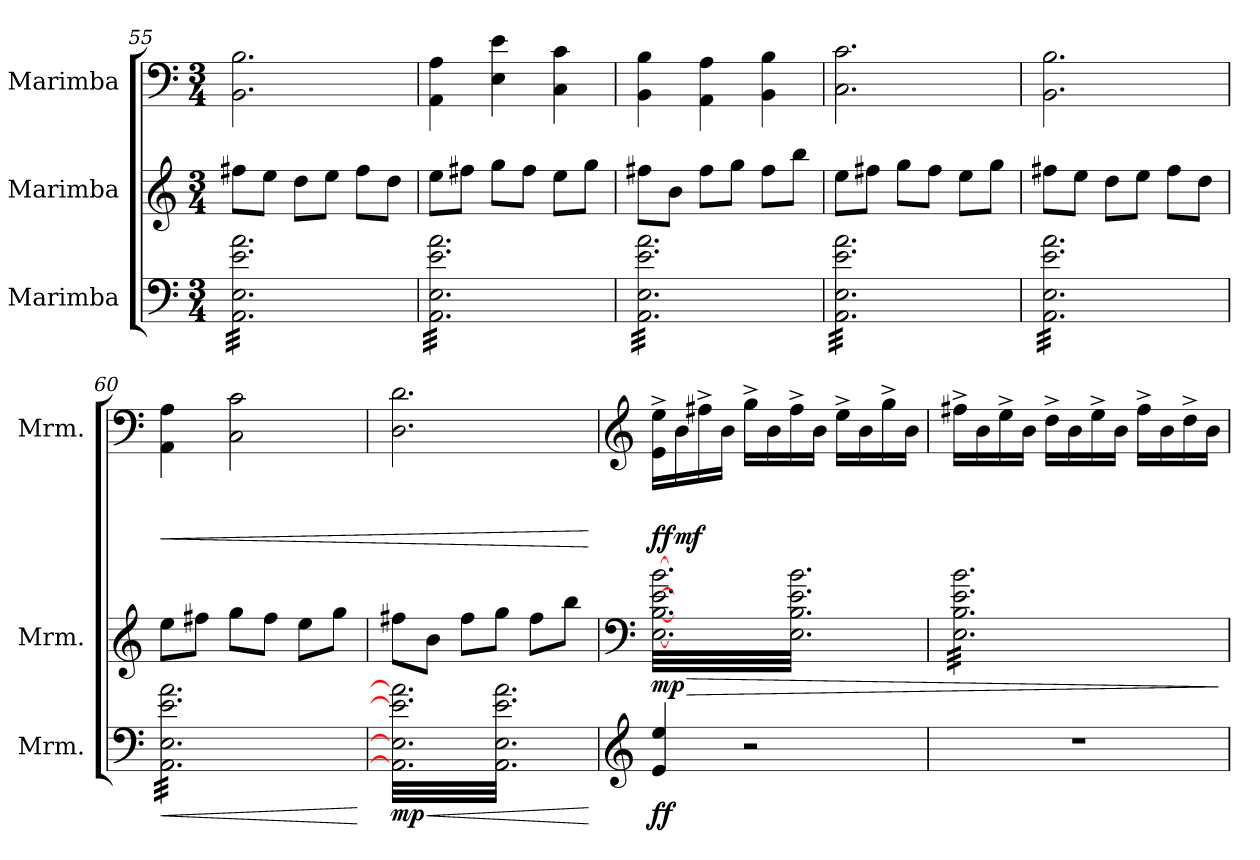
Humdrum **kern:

**kern	**dynam	**kern	**dynam	**kern	**dynam
*part3	*part3	*part2	*part2	*part1	*part1
*staff3	*staff3	*staff2	*staff2	*staff1	*staff1
*I"Marimba	*	*I"Marimba	*	*I"Marimba	*
*I'Mrm.	*	*I'Mrm.	*	*I'Mrm.	*
*clefF4	*	*clefG2	*	*clefF4	*
*k[]	*	*k[]	*	*k[]	*
*M3/4	*	*M3/4	*	*M3/4	*
=55	=55	=55	=55	=55	=55
*tremolo	*	*	*	*	*
32AA\ 32E\ 32e\ 32a\LLL	.	8ff#X\L	.	2.BB\ 2.B\	.
32AA\ 32E\ 32e\ 32a\	.	.	.	.	.
32AA\ 32E\ 32e\ 32a\	.	.	.	.	.
32AA\ 32E\ 32e\ 32a\	.	.	.	.	.
32AA\ 32E\ 32e\ 32a\	.	8ee\J	.	.	.
32AA\ 32E\ 32e\ 32a\	.	.	.	.	.
32AA\ 32E\ 32e\ 32a\	.	.	.	.	.
32AA\ 32E\ 32e\ 32a\	.	.	.	.	.
32AA\ 32E\ 32e\ 32a\	.	8dd\L	.	.	.
32AA\ 32E\ 32e\ 32a\	.	.	.	.	.
32AA\ 32E\ 32e\ 32a\	.	.	.	.	.
32AA\ 32E\ 32e\ 32a\	.	.	.	.	.
32AA\ 32E\ 32e\ 32a\	.	8ee\J	.	.	.
32AA\ 32E\ 32e\ 32a\	.	.	.	.	.
32AA\ 32E\ 32e\ 32a\	.	.	.	.	.
32AA\ 32E\ 32e\ 32a\	.	.	.	.	.
32AA\ 32E\ 32e\ 32a\	.	8ff#\L	.	.	.
32AA\ 32E\ 32e\ 32a\	.	.	.	.	.
32AA\ 32E\ 32e\ 32a\	.	.	.	.	.
32AA\ 32E\ 32e\ 32a\	.	.	.	.	.
32AA\ 32E\ 32e\ 32a\	.	8dd\J	.	.	.
32AA\ 32E\ 32e\ 32a\	.	.	.	.	.
32AA\ 32E\ 32e\ 32a\	.	.	.	.	.
32AA\ 32E\ 32e\ 32a\JJJ	.	.	.	.	.
!!LO:PB:g=z
=56	=56	=56	=56	=56	=56
32AA\ 32E\ 32e\ 32a\LLL	.	8ee\L	.	4AA\ 4A\	.
32AA\ 32E\ 32e\ 32a\	.	.	.	.	.
32AA\ 32E\ 32e\ 32a\	.	.	.	.	.
32AA\ 32E\ 32e\ 32a\	.	.	.	.	.
32AA\ 32E\ 32e\ 32a\	.	8ff#X\J	.	.	.
32AA\ 32E\ 32e\ 32a\	.	.	.	.	.
32AA\ 32E\ 32e\ 32a\	.	.	.	.	.
32AA\ 32E\ 32e\ 32a\	.	.	.	.	.
32AA\ 32E\ 32e\ 32a\	.	8gg\L	.	4E\ 4e\	.
32AA\ 32E\ 32e\ 32a\	.	.	.	.	.
32AA\ 32E\ 32e\ 32a\	.	.	.	.	.
32AA\ 32E\ 32e\ 32a\	.	.	.	.	.
32AA\ 32E\ 32e\ 32a\	.	8ff#\J	.	.	.
32AA\ 32E\ 32e\ 32a\	.	.	.	.	.
32AA\ 32E\ 32e\ 32a\	.	.	.	.	.
32AA\ 32E\ 32e\ 32a\	.	.	.	.	.
32AA\ 32E\ 32e\ 32a\	.	8ee\L	.	4C\ 4c\	.
32AA\ 32E\ 32e\ 32a\	.	.	.	.	.
32AA\ 32E\ 32e\ 32a\	.	.	.	.	.
32AA\ 32E\ 32e\ 32a\	.	.	.	.	.
32AA\ 32E\ 32e\ 32a\	.	8gg\J	.	.	.
32AA\ 32E\ 32e\ 32a\	.	.	.	.	.
32AA\ 32E\ 32e\ 32a\	.	.	.	.	.
32AA\ 32E\ 32e\ 32a\JJJ	.	.	.	.	.
=57	=57	=57	=57	=57	=57
32AA\ 32E\ 32e\ 32a\LLL	.	8ff#X\L	.	4BB\ 4B\	.
32AA\ 32E\ 32e\ 32a\	.	.	.	.	.
32AA\ 32E\ 32e\ 32a\	.	.	.	.	.
32AA\ 32E\ 32e\ 32a\	.	.	.	.	.
32AA\ 32E\ 32e\ 32a\	.	8b\J	.	.	.
32AA\ 32E\ 32e\ 32a\	.	.	.	.	.
32AA\ 32E\ 32e\ 32a\	.	.	.	.	.
32AA\ 32E\ 32e\ 32a\	.	.	.	.	.
32AA\ 32E\ 32e\ 32a\	.	8ff#\L	.	4AA\ 4A\	.
32AA\ 32E\ 32e\ 32a\	.	.	.	.	.
32AA\ 32E\ 32e\ 32a\	.	.	.	.	.
32AA\ 32E\ 32e\ 32a\	.	.	.	.	.
32AA\ 32E\ 32e\ 32a\	.	8gg\J	.	.	.
32AA\ 32E\ 32e\ 32a\	.	.	.	.	.
32AA\ 32E\ 32e\ 32a\	.	.	.	.	.
32AA\ 32E\ 32e\ 32a\	.	.	.	.	.
32AA\ 32E\ 32e\ 32a\	.	8ff#\L	.	4BB\ 4B\	.
32AA\ 32E\ 32e\ 32a\	.	.	.	.	.
32AA\ 32E\ 32e\ 32a\	.	.	.	.	.
32AA\ 32E\ 32e\ 32a\	.	.	.	.	.
32AA\ 32E\ 32e\ 32a\	.	8bb\J	.	.	.
32AA\ 32E\ 32e\ 32a\	.	.	.	.	.
32AA\ 32E\ 32e\ 32a\	.	.	.	.	.
32AA\ 32E\ 32e\ 32a\JJJ	.	.	.	.	.
=58	=58	=58	=58	=58	=58
32AA\ 32E\ 32e\ 32a\LLL	.	8ee\L	.	2.C\ 2.c\	.
32AA\ 32E\ 32e\ 32a\	.	.	.	.	.
32AA\ 32E\ 32e\ 32a\	.	.	.	.	.
32AA\ 32E\ 32e\ 32a\	.	.	.	.	.
32AA\ 32E\ 32e\ 32a\	.	8ff#X\J	.	.	.
32AA\ 32E\ 32e\ 32a\	.	.	.	.	.
32AA\ 32E\ 32e\ 32a\	.	.	.	.	.
32AA\ 32E\ 32e\ 32a\	.	.	.	.	.
32AA\ 32E\ 32e\ 32a\	.	8gg\L	.	.	.
32AA\ 32E\ 32e\ 32a\	.	.	.	.	.
32AA\ 32E\ 32e\ 32a\	.	.	.	.	.
32AA\ 32E\ 32e\ 32a\	.	.	.	.	.
32AA\ 32E\ 32e\ 32a\	.	8ff#\J	.	.	.
32AA\ 32E\ 32e\ 32a\	.	.	.	.	.
32AA\ 32E\ 32e\ 32a\	.	.	.	.	.
32AA\ 32E\ 32e\ 32a\	.	.	.	.	.
32AA\ 32E\ 32e\ 32a\	.	8ee\L	.	.	.
32AA\ 32E\ 32e\ 32a\	.	.	.	.	.
32AA\ 32E\ 32e\ 32a\	.	.	.	.	.
32AA\ 32E\ 32e\ 32a\	.	.	.	.	.
32AA\ 32E\ 32e\ 32a\	.	8gg\J	.	.	.
32AA\ 32E\ 32e\ 32a\	.	.	.	.	.
32AA\ 32E\ 32e\ 32a\	.	.	.	.	.
32AA\ 32E\ 32e\ 32a\JJJ	.	.	.	.	.
=59	=59	=59	=59	=59	=59
32AA\ 32E\ 32e\ 32a\LLL	.	8ff#X\L	.	2.BB\ 2.B\	.
32AA\ 32E\ 32e\ 32a\	.	.	.	.	.
32AA\ 32E\ 32e\ 32a\	.	.	.	.	.
32AA\ 32E\ 32e\ 32a\	.	.	.	.	.
32AA\ 32E\ 32e\ 32a\	.	8ee\J	.	.	.
32AA\ 32E\ 32e\ 32a\	.	.	.	.	.
32AA\ 32E\ 32e\ 32a\	.	.	.	.	.
32AA\ 32E\ 32e\ 32a\	.	.	.	.	.
32AA\ 32E\ 32e\ 32a\	.	8dd\L	.	.	.
32AA\ 32E\ 32e\ 32a\	.	.	.	.	.
32AA\ 32E\ 32e\ 32a\	.	.	.	.	.
32AA\ 32E\ 32e\ 32a\	.	.	.	.	.
32AA\ 32E\ 32e\ 32a\	.	8ee\J	.	.	.
32AA\ 32E\ 32e\ 32a\	.	.	.	.	.
32AA\ 32E\ 32e\ 32a\	.	.	.	.	.
32AA\ 32E\ 32e\ 32a\	.	.	.	.	.
32AA\ 32E\ 32e\ 32a\	.	8ff#\L	.	.	.
32AA\ 32E\ 32e\ 32a\	.	.	.	.	.
32AA\ 32E\ 32e\ 32a\	.	.	.	.	.
32AA\ 32E\ 32e\ 32a\	.	.	.	.	.
32AA\ 32E\ 32e\ 32a\	.	8dd\J	.	.	.
32AA\ 32E\ 32e\ 32a\	.	.	.	.	.
32AA\ 32E\ 32e\ 32a\	.	.	.	.	.
32AA\ 32E\ 32e\ 32a\JJJ	.	.	.	.	.
!!LO:LB:g=z
=60	=60	=60	=60	=60	=60
!	!LO:HP:b	!	!	!	!LO:HP:b
32AA\ 32E\ 32e\ 32a\LLL	<	8ee\L	.	4AA\ 4A\	<
32AA\ 32E\ 32e\ 32a\	.	.	.	.	.
32AA\ 32E\ 32e\ 32a\	.	.	.	.	.
32AA\ 32E\ 32e\ 32a\	.	.	.	.	.
32AA\ 32E\ 32e\ 32a\	.	8ff#X\J	.	.	.
32AA\ 32E\ 32e\ 32a\	.	.	.	.	.
32AA\ 32E\ 32e\ 32a\	.	.	.	.	.
32AA\ 32E\ 32e\ 32a\	.	.	.	.	.
32AA\ 32E\ 32e\ 32a\	.	8gg\L	.	2C\ 2c\	.
32AA\ 32E\ 32e\ 32a\	.	.	.	.	.
32AA\ 32E\ 32e\ 32a\	.	.	.	.	.
32AA\ 32E\ 32e\ 32a\	.	.	.	.	.
32AA\ 32E\ 32e\ 32a\	.	8ff#\J	.	.	.
32AA\ 32E\ 32e\ 32a\	.	.	.	.	.
32AA\ 32E\ 32e\ 32a\	.	.	.	.	.
32AA\ 32E\ 32e\ 32a\	.	.	.	.	.
32AA\ 32E\ 32e\ 32a\	.	8ee\L	.	.	.
32AA\ 32E\ 32e\ 32a\	.	.	.	.	.
32AA\ 32E\ 32e\ 32a\	.	.	.	.	.
32AA\ 32E\ 32e\ 32a\	.	.	.	.	.
32AA\ 32E\ 32e\ 32a\	.	8gg\J	.	.	.
32AA\ 32E\ 32e\ 32a\	.	.	.	.	.
32AA\ 32E\ 32e\ 32a\	.	.	.	.	.
32AA\ 32E\ 32e\ 32a\JJJ	.	.	.	.	.
.	[	.	.	.	.
=61	=61	=61	=61	=61	=61
!	!LO:HP:b	!	!	!	!
!	!LO:DY:n=1:b	!	!	!	!
32AA\] 32E\] 32e\] 32a\]LLL	< mp	8ff#X\L	.	2.D\ 2.d\	.
32AA\ 32E\ 32e\ 32a\	.	.	.	.	.
32AA\ 32E\ 32e\ 32a\	.	.	.	.	.
32AA\ 32E\ 32e\ 32a\	.	.	.	.	.
32AA\ 32E\ 32e\ 32a\	.	8b\J	.	.	.
32AA\ 32E\ 32e\ 32a\	.	.	.	.	.
32AA\ 32E\ 32e\ 32a\	.	.	.	.	.
32AA\ 32E\ 32e\ 32a\	.	.	.	.	.
32AA\ 32E\ 32e\ 32a\	.	8ff#\L	.	.	.
32AA\ 32E\ 32e\ 32a\	.	.	.	.	.
32AA\ 32E\ 32e\ 32a\	.	.	.	.	.
32AA\ 32E\ 32e\ 32a\	.	.	.	.	.
32AA\ 32E\ 32e\ 32a\	.	8gg\J	.	.	.
32AA\ 32E\ 32e\ 32a\	.	.	.	.	.
32AA\ 32E\ 32e\ 32a\	.	.	.	.	.
32AA\ 32E\ 32e\ 32a\	.	.	.	.	.
32AA\ 32E\ 32e\ 32a\	.	8ff#\L	.	.	.
32AA\ 32E\ 32e\ 32a\	.	.	.	.	.
32AA\ 32E\ 32e\ 32a\	.	.	.	.	.
32AA\ 32E\ 32e\ 32a\	.	.	.	.	.
32AA\ 32E\ 32e\ 32a\	.	8bb\J	.	.	.
32AA\ 32E\ 32e\ 32a\	.	.	.	.	.
32AA\ 32E\ 32e\ 32a\	.	.	.	.	.
32AA\ 32E\ 32e\ 32a\JJJ	.	.	.	.	.
*Xtremolo	*	*	*	*	*
.	[	.	.	.	[
=62	=62	=62	=62	=62	=62
*clefG2	*	*clefF4	*	*clefG2	*
!	!LO:DY:b	!	!LO:HP:b	!	!
!	!	!	!LO:DY:n=1:b	!	!LO:DY:b
*	*	*tremolo	*	*	*
4e/ 4ee/	ff	[32E\ [32B\ [32e\ [32b\LLL	> mp	16e\^ 16ee\^LL	ff
.	.	32E\ 32B\ 32e\ 32b\	.	.	.
!	!	!	!	!	!LO:DY:b
.	.	32E\ 32B\ 32e\ 32b\	.	16b\	mf
.	.	32E\ 32B\ 32e\ 32b\	.	.	.
.	.	32E\ 32B\ 32e\ 32b\	.	16ff#X^\	.
.	.	32E\ 32B\ 32e\ 32b\	.	.	.
.	.	32E\ 32B\ 32e\ 32b\	.	16b\JJ	.
.	.	32E\ 32B\ 32e\ 32b\	.	.	.
2r	.	32E\ 32B\ 32e\ 32b\	.	16gg^\LL	.
.	.	32E\ 32B\ 32e\ 32b\	.	.	.
.	.	32E\ 32B\ 32e\ 32b\	.	16b\	.
.	.	32E\ 32B\ 32e\ 32b\	.	.	.
.	.	32E\ 32B\ 32e\ 32b\	.	16ff#^\	.
.	.	32E\ 32B\ 32e\ 32b\	.	.	.
.	.	32E\ 32B\ 32e\ 32b\	.	16b\JJ	.
.	.	32E\ 32B\ 32e\ 32b\	.	.	.
.	.	32E\ 32B\ 32e\ 32b\	.	16ee^\LL	.
.	.	32E\ 32B\ 32e\ 32b\	.	.	.
.	.	32E\ 32B\ 32e\ 32b\	.	16b\	.
.	.	32E\ 32B\ 32e\ 32b\	.	.	.
.	.	32E\ 32B\ 32e\ 32b\	.	16gg^\	.
.	.	32E\ 32B\ 32e\ 32b\	.	.	.
.	.	32E\ 32B\ 32e\ 32b\	.	16b\JJ	.
.	.	32E\ 32B\ 32e\ 32b\JJJ	.	.	.
!!LO:PB:g=z
=63	=63	=63	=63	=63	=63
2.r	.	32E\ 32B\ 32e\ 32b\LLL	.	16ff#X^\LL	.
.	.	32E\ 32B\ 32e\ 32b\	.	.	.
.	.	32E\ 32B\ 32e\ 32b\	.	16b\	.
.	.	32E\ 32B\ 32e\ 32b\	.	.	.
.	.	32E\ 32B\ 32e\ 32b\	.	16ee^\	.
.	.	32E\ 32B\ 32e\ 32b\	.	.	.
.	.	32E\ 32B\ 32e\ 32b\	.	16b\JJ	.
.	.	32E\ 32B\ 32e\ 32b\	.	.	.
.	.	32E\ 32B\ 32e\ 32b\	.	16dd^\LL	.
.	.	32E\ 32B\ 32e\ 32b\	.	.	.
.	.	32E\ 32B\ 32e\ 32b\	.	16b\	.
.	.	32E\ 32B\ 32e\ 32b\	.	.	.
.	.	32E\ 32B\ 32e\ 32b\	.	16ee^\	.
.	.	32E\ 32B\ 32e\ 32b\	.	.	.
.	.	32E\ 32B\ 32e\ 32b\	.	16b\JJ	.
.	.	32E\ 32B\ 32e\ 32b\	.	.	.
.	.	32E\ 32B\ 32e\ 32b\	.	16ff#^\LL	.
.	.	32E\ 32B\ 32e\ 32b\	.	.	.
.	.	32E\ 32B\ 32e\ 32b\	.	16b\	.
.	.	32E\ 32B\ 32e\ 32b\	.	.	.
.	.	32E\ 32B\ 32e\ 32b\	.	16dd^\	.
.	.	32E\ 32B\ 32e\ 32b\	.	.	.
.	.	32E\ 32B\ 32e\ 32b\	.	16b\JJ	.
.	.	32E\ 32B\ 32e\ 32b\JJJ	.	.	.
*	*	*Xtremolo	*	*	*
.	.	.	]	.	.
=	=	=	=	=	=
*-	*-	*-	*-	*-	*-
